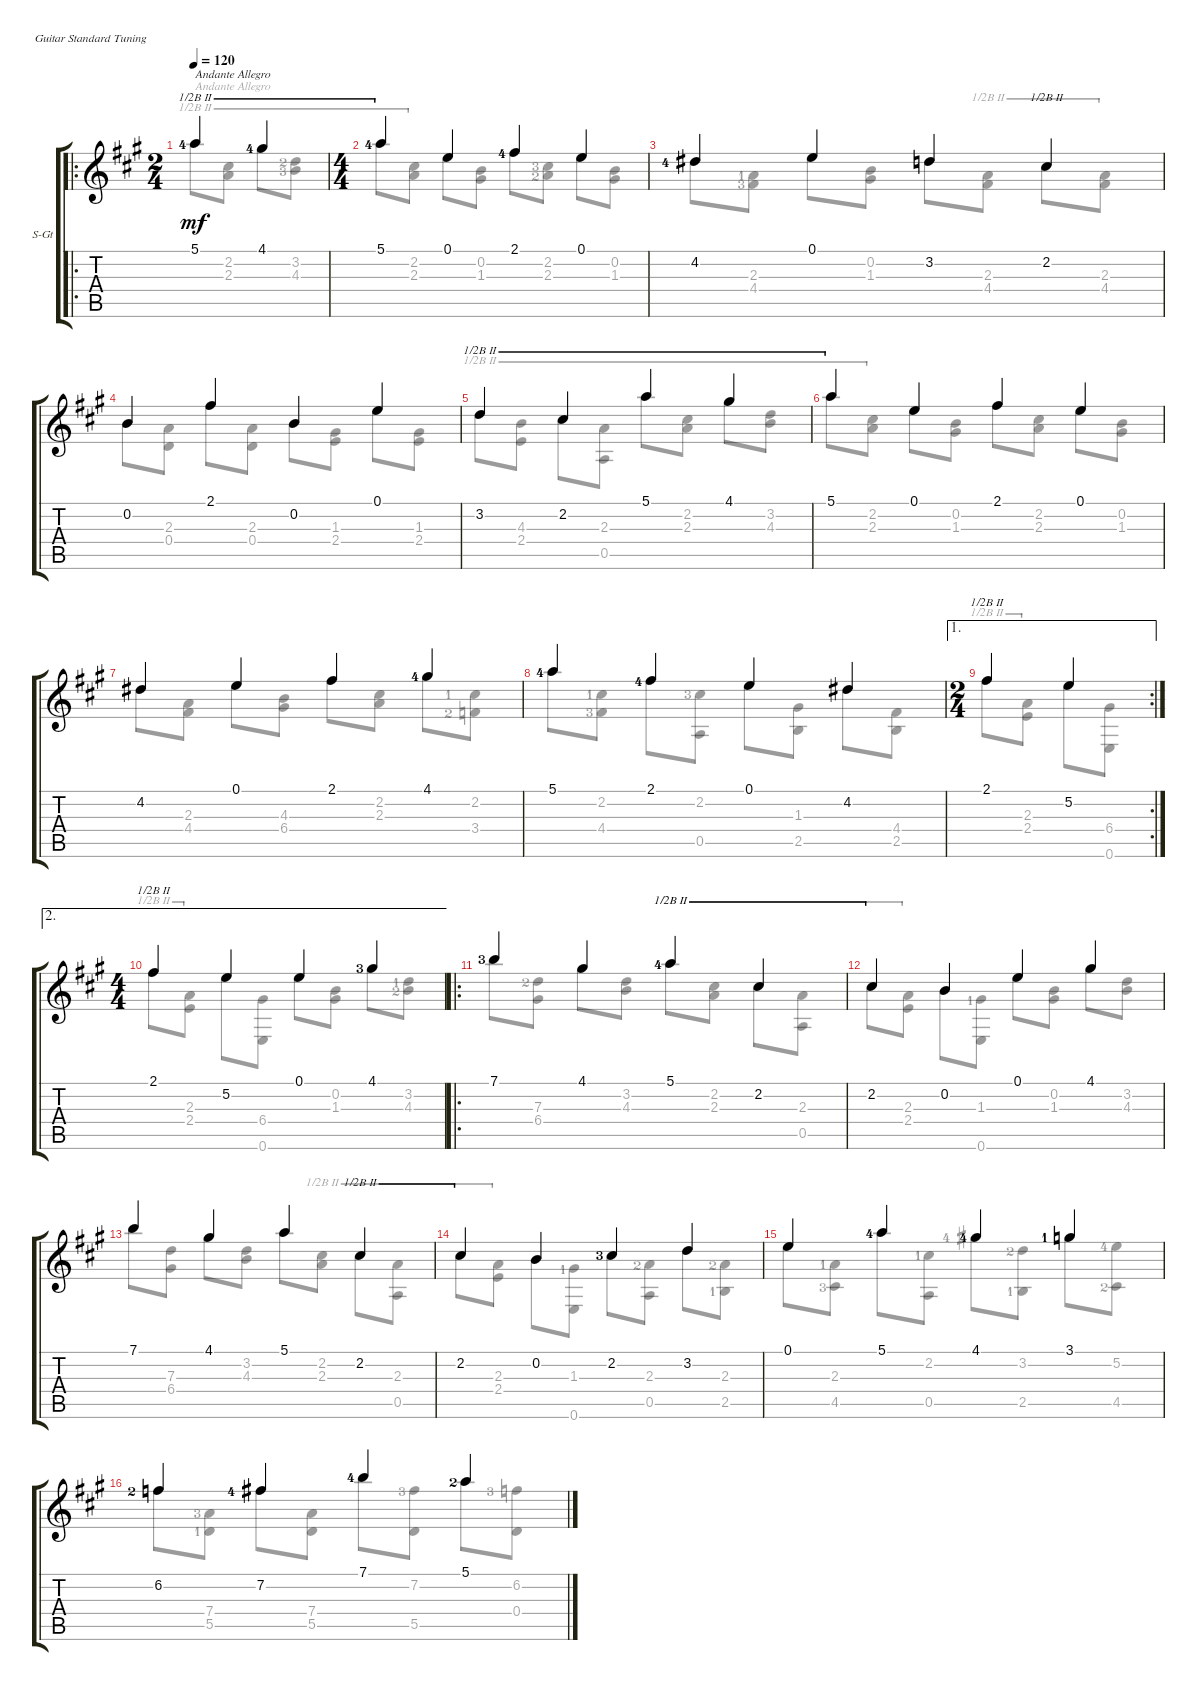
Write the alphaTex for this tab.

\defaultSystemsLayout 4
\bracketExtendMode groupsimilarinstruments
\firstSystemTrackNameOrientation horizontal
\otherSystemsTrackNameOrientation horizontal
\track ("Steel Guitar" "S-Gt") {instrument acousticguitarsteel}
\staff {score tabs}
\tuning (E4 B3 G3 D3 A2 E2)
\voice
\ro
\ts (2 4)
\tempo 120
\clef g2
\ks a
5.1{lf 5}.4{txt "Andante Allegro" dy mf instrument acousticguitarsteel barre (2 half)} 4.1{lf 5}.4{barre (2 half)} |
\ts (4 4)
5.1{lf 5}.4{barre (2 half)} 0.1.4 2.1{lf 5}.4 0.1.4 |
4.2{lf 5}.4 0.1.4 3.2.4 2.2.4{barre (2 half)} |
0.2.4 2.1.4 0.2.4 0.1.4 |
3.2.4{barre (2 half)} 2.2.4{barre (2 half)} 5.1.4{barre (2 half)} 4.1.4{barre (2 half)} |
5.1.4{barre (2 half)} 0.1.4 2.1.4 0.1.4 |
4.2.4 0.1.4 2.1.4 4.1{lf 5}.4 |
5.1{lf 5}.4 2.1{lf 5}.4 0.1.4 4.2.4 |
\ae 1
\rc 2
\ts (2 4)
2.1.4{barre (2 half)} 5.2.4 |
\ae 2
\ts (4 4)
2.1.4{barre (2 half)} 5.2.4 0.1.4 4.1{lf 4}.4 |
\ro
7.1{lf 4}.4 4.1.4 5.1{lf 5}.4{barre (2 half)} 2.2.4{barre (2 half)} |
2.2.4{barre (2 half)} 0.2.4 0.1.4 4.1.4 |
7.1.4 4.1.4 5.1.4 2.2.4{barre (2 half)} |
2.2.4{barre (2 half)} 0.2.4 2.2{lf 4}.4 3.2.4 |
0.1.4 5.1{lf 5}.4 4.1{lf 5}.4 3.1{lf 2}.4 |
6.2{lf 3}.4 7.2{lf 5}.4 7.1{lf 5}.4 5.1{lf 3}.4
\voice
\clef g2
\ottava regular
\simile none
\ks a
5.1{lf 5}.8{txt "Andante Allegro" dy mf barre (2 half)} (2.2 2.3).8{barre (2 half)} 4.1{lf 5}.8{barre (2 half)} (3.2{lf 3} 4.3{lf 4}).8{barre (2 half)} |
5.1{lf 5}.8{barre (2 half)} (2.2 2.3).8{barre (2 half)} 0.1.8 (0.2 1.3).8 2.1{lf 5}.8 (2.2{lf 4} 2.3{lf 3}).8 0.1.8 (0.2 1.3).8 |
4.2{lf 5}.8 (2.3{lf 2} 4.4{lf 4}).8 0.1.8 (0.2 1.3).8 3.2.8 (2.3 4.4).8{barre (2 half)} 2.2.8{barre (2 half)} (2.3 4.4).8{barre (2 half)} |
0.2.8 (2.3 0.4).8 2.1.8 (2.3 0.4).8 0.2.8 (1.3 2.4).8 0.1.8 (1.3 2.4).8 |
3.2.8{barre (2 half)} (4.3 2.4).8{barre (2 half)} 2.2.8{barre (2 half)} (2.3 0.5).8{barre (2 half)} 5.1.8{barre (2 half)} (2.2 2.3).8{barre (2 half)} 4.1.8{barre (2 half)} (3.2 4.3).8{barre (2 half)} |
5.1.8{barre (2 half)} (2.2 2.3).8{barre (2 half)} 0.1.8 (0.2 1.3).8 2.1.8 (2.2 2.3).8 0.1.8 (0.2 1.3).8 |
4.2.8 (2.3 4.4).8 0.1.8 (4.3 6.4).8 2.1.8 (2.2 2.3).8 4.1{lf 5}.8 (2.2{lf 2} 3.4{lf 3}).8 |
5.1{lf 5}.8 (4.4{lf 4} 2.2{lf 2}).8 2.1{lf 5}.8 (2.2{lf 4} 0.5).8 0.1.8 (1.3 2.5).8 4.2.8 (4.4 2.5).8 |
2.1.8{barre (2 half)} (2.4 2.3).8{barre (2 half)} 5.2.8 (6.4 0.6).8 |
2.1.8{barre (2 half)} (2.4 2.3).8{barre (2 half)} 5.2.8 (6.4 0.6).8 0.1.8 (0.2 1.3).8 4.1{lf 4}.8 (3.2{lf 2} 4.3{lf 3}).8 |
7.1{lf 4}.8 (7.3{lf 3} 6.4).8 4.1.8 (3.2 4.3).8 5.1{lf 5}.8{barre (2 half)} (2.2 2.3).8{barre (2 half)} 2.2.8{barre (2 half)} (2.3 0.5).8{barre (2 half)} |
2.2.8{barre (2 half)} (2.3 2.4).8{barre (2 half)} 0.2.8 (1.3{lf 2} 0.6).8 0.1.8 (0.2 1.3).8 4.1.8 (3.2 4.3).8 |
7.1.8 (7.3 6.4).8 4.1.8 (3.2 4.3).8 5.1.8 (2.2 2.3).8{barre (2 half)} 2.2.8{barre (2 half)} (2.3 0.5).8{barre (2 half)} |
2.2.8{barre (2 half)} (2.3 2.4).8{barre (2 half)} 0.2.8 (1.3{lf 2} 0.6).8 2.2{lf 4}.8 (2.3{lf 3} 0.5).8 3.2.8 (2.3{lf 3} 2.5{lf 2}).8 |
0.1.8 (2.3{lf 2} 4.5{lf 4}).8 5.1{lf 5}.8 (2.2{lf 2} 0.5).8 4.1{lf 5}.8 (3.2{lf 3} 2.5{lf 2}).8 3.1{lf 2}.8 (5.2{lf 5} 4.5{lf 3}).8 |
6.2{lf 3}.8 (7.4{lf 4} 5.5{lf 2}).8 7.2{lf 5}.8 (7.4 5.5).8 7.1{lf 5}.8 (7.2{lf 4} 5.5).8 5.1{lf 3}.8 (6.2{lf 4} 0.4).8
